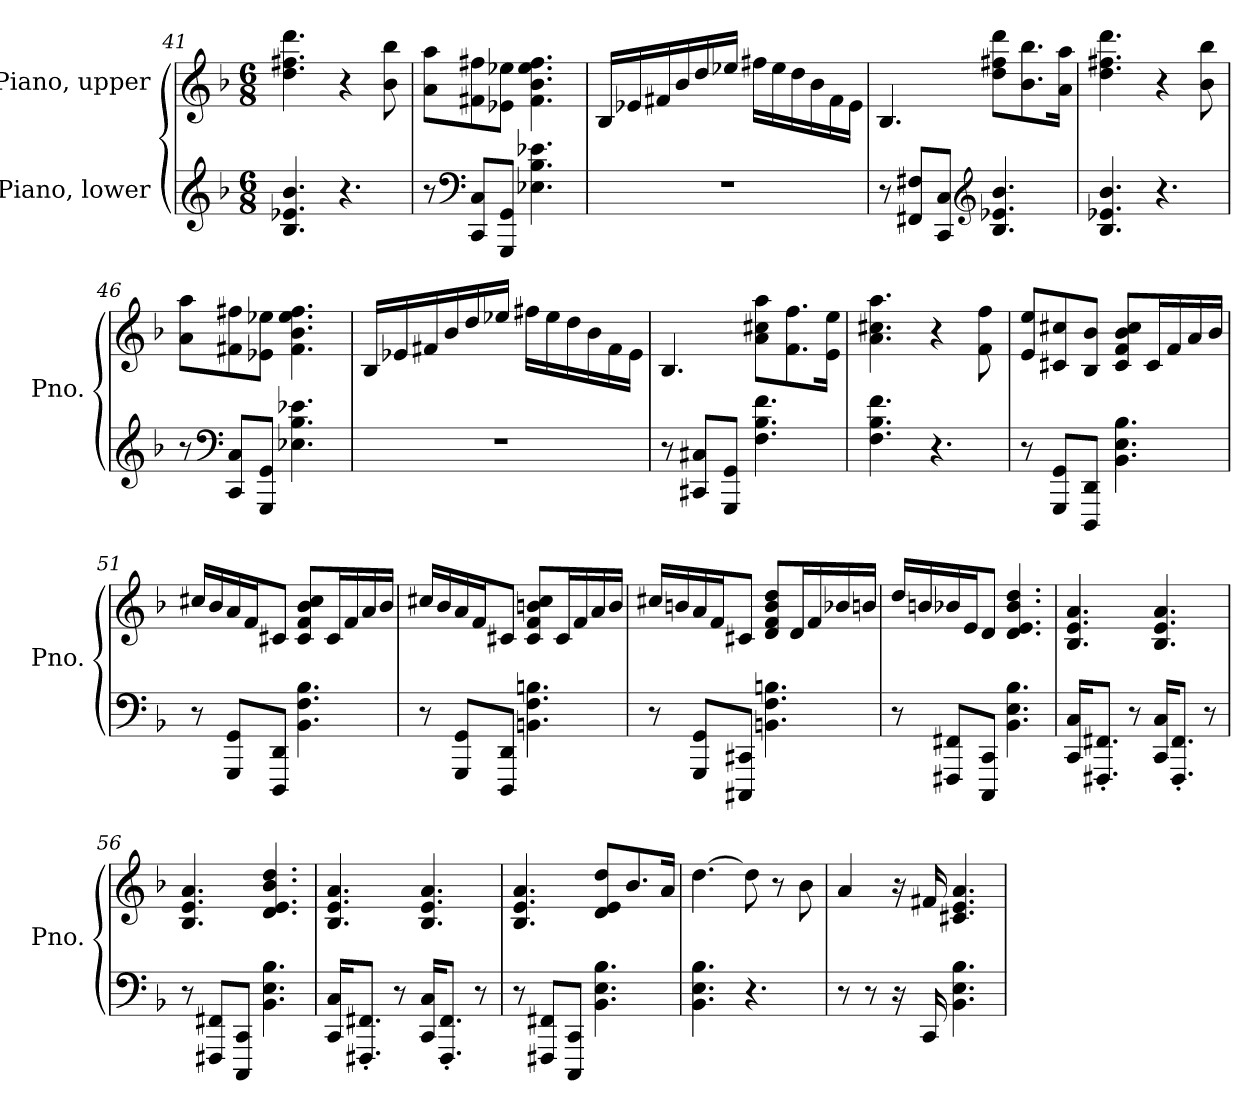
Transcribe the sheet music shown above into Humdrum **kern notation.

**kern	**kern
*part2	*part1
*staff2	*staff1
*I"Piano, lower	*I"Piano, upper
*I'Pno.	*I'Pno.
*clefG2	*clefG2
*k[b-]	*k[b-]
*M6/8	*M6/8
=41	=41
4.B-/ 4.e-X/ 4.b-/	4.dd\ 4.ff#X\ 4.ddd\
4.r	4r
.	8b-\ 8bb-\
!!LO:PB:g=z
=42	=42
8r	8a\ 8aa\L
*clefF4	*
8CC/ 8C/L	8f#X\ 8ff#X\
8GGG/ 8GG/J	8e-X\ 8ee-X\J
4.E-X\ 4.B-\ 4.e-X\	4.f#\ 4.b-\ 4.ee-\ 4.ff#\
=43	=43
2.r	16B-/LL
.	16e-X/
.	16f#X/
.	16b-/
.	16dd/
.	16ee-X/JJ
.	16ff#X\LL
.	16ee-\
.	16dd\
.	16b-\
.	16f#\
.	16e-\JJ
=44	=44
8r	4.B-/
8FF#X/ 8F#X/L	.
8CC/ 8C/J	.
*clefG2	*
4.B-/ 4.e-X/ 4.b-/	8dd\ 8ff#X\ 8ddd\L
.	8.b-\ 8.bb-\
.	16a\ 16aa\Jk
=45	=45
4.B-/ 4.e-X/ 4.b-/	4.dd\ 4.ff#X\ 4.ddd\
4.r	4r
.	8b-\ 8bb-\
!!LO:LB:g=z
=46	=46
8r	8a\ 8aa\L
*clefF4	*
8CC/ 8C/L	8f#X\ 8ff#X\
8GGG/ 8GG/J	8e-X\ 8ee-X\J
4.E-X\ 4.B-\ 4.e-X\	4.f#\ 4.b-\ 4.ee-\ 4.ff#\
=47	=47
2.r	16B-/LL
.	16e-X/
.	16f#X/
.	16b-/
.	16dd/
.	16ee-X/JJ
.	16ff#X\LL
.	16ee-\
.	16dd\
.	16b-\
.	16f#\
.	16e-\JJ
=48	=48
8r	4.B-/
8CC#X/ 8C#X/L	.
8GGG/ 8GG/J	.
4.F\ 4.B-\ 4.f\	8a\ 8cc#X\ 8aa\L
.	8.f\ 8.ff\
.	16e\ 16ee\Jk
=49	=49
4.F\ 4.B-\ 4.f\	4.a\ 4.cc#X\ 4.aa\
4.r	4r
.	8f\ 8ff\
!!LO:LB:g=z
=50	=50
8r	8e/ 8ee/L
8GGG/ 8GG/L	8c#X/ 8cc#X/
8DDD/ 8DD/J	8B-/ 8b-/J
4.BB-\ 4.E\ 4.B-\	8c#/ 8f/ 8b-/ 8cc#/L
.	16c#/L
.	16f/
.	16a/
.	16b-/JJ
=51	=51
8r	16cc#X/LL
.	16b-/
8GGG/ 8GG/L	16a/
.	16f/J
8DDD/ 8DD/J	8c#X/J
4.BB-\ 4.F\ 4.B-\	8c#/ 8f/ 8b-/ 8cc#/L
.	16c#/L
.	16f/
.	16a/
.	16b-/JJ
=52	=52
8r	16cc#X/LL
.	16b-/
8GGG/ 8GG/L	16a/
.	16f/J
8DDD/ 8DD/J	8c#X/J
4.BBn\ 4.F\ 4.Bn\	8c#/ 8f/ 8bn/ 8cc#/L
.	16c#/L
.	16f/
.	16a/
.	16b/JJ
!!LO:LB:g=z
=53	=53
8r	16cc#X/LL
.	16bn/
8GGG/ 8GG/L	16a/
.	16f/J
8CCC#X/ 8CC#X/J	8c#X/J
4.BBn\ 4.F\ 4.Bn\	8d/ 8f/ 8b/ 8dd/L
.	16d/L
.	16f/
.	16b-X/
.	16bn/JJ
=54	=54
8r	16dd/LL
.	16bn/
8FFF#X/ 8FF#X/L	16b-X/
.	16e/J
8CCC/ 8CC/J	8d/J
4.BB-\ 4.E\ 4.B-\	4.d/ 4.e/ 4.b-/ 4.dd/
=55	=55
16CC/ 16C/KL	4.B-/ 4.e/ 4.a/
8.FFF#X/' 8.FF#X/'J	.
8r	.
16CC/ 16C/KL	4.B-/ 4.e/ 4.a/
8.FFF#/' 8.FF#/'J	.
8r	.
=56	=56
8r	4.B-/ 4.e/ 4.a/
8FFF#X/ 8FF#X/L	.
8CCC/ 8CC/J	.
4.BB-\ 4.E\ 4.B-\	4.d/ 4.e/ 4.b-/ 4.dd/
!!LO:LB:g=z
=57	=57
16CC/ 16C/KL	4.B-/ 4.e/ 4.a/
8.FFF#X/' 8.FF#X/'J	.
8r	.
16CC/ 16C/KL	4.B-/ 4.e/ 4.a/
8.FFF#/' 8.FF#/'J	.
8r	.
=58	=58
8r	4.B-/ 4.e/ 4.a/
8FFF#X/ 8FF#X/L	.
8CCC/ 8CC/J	.
4.BB-\ 4.E\ 4.B-\	8d/ 8e/ 8dd/L
.	8.b-/
.	16a/Jk
=59	=59
4.BB-\ 4.E\ 4.B-\	[4.dd\
4.r	8dd\]
.	8r
.	8b-\
=60	=60
8r	4a/
8r	.
16r	16r
16CC/	16f#X/
4.BB-\ 4.E\ 4.B-\	4.c#X/ 4.e/ 4.a/
=	=
*-	*-
